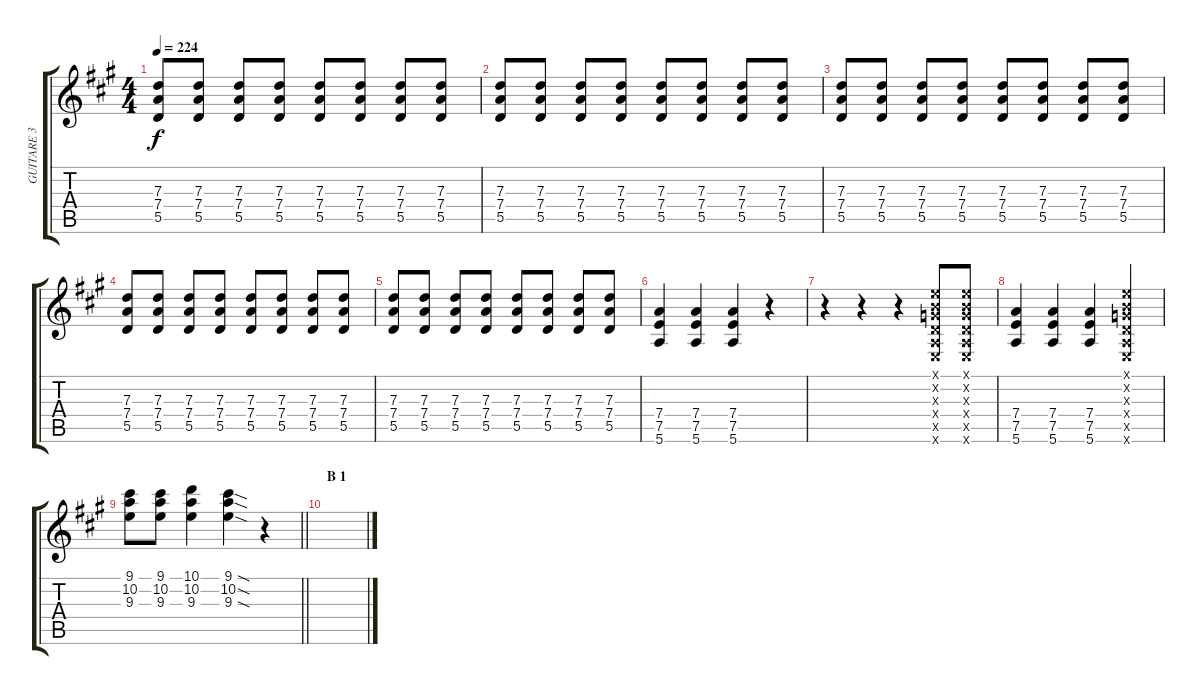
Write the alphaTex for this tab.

\track ("GUITARE 3" "GUITARE 3") {instrument distortionguitar}
\staff {score tabs}
\tuning (E4 B3 G3 D3 A2 E2) {hide}
\ts (4 4)
\tempo 224
\clef g2
\ks a
(7.3 7.4 5.5).8{dy f} (7.3 7.4 5.5).8 (7.3 7.4 5.5).8 (7.3 7.4 5.5).8 (7.3 7.4 5.5).8 (7.3 7.4 5.5).8 (7.3 7.4 5.5).8 (7.3 7.4 5.5).8 |
(7.3 7.4 5.5).8 (7.3 7.4 5.5).8 (7.3 7.4 5.5).8 (7.3 7.4 5.5).8 (7.3 7.4 5.5).8 (7.3 7.4 5.5).8 (7.3 7.4 5.5).8 (7.3 7.4 5.5).8 |
(7.3 7.4 5.5).8 (7.3 7.4 5.5).8 (7.3 7.4 5.5).8 (7.3 7.4 5.5).8 (7.3 7.4 5.5).8 (7.3 7.4 5.5).8 (7.3 7.4 5.5).8 (7.3 7.4 5.5).8 |
(7.3 7.4 5.5).8 (7.3 7.4 5.5).8 (7.3 7.4 5.5).8 (7.3 7.4 5.5).8 (7.3 7.4 5.5).8 (7.3 7.4 5.5).8 (7.3 7.4 5.5).8 (7.3 7.4 5.5).8 |
(7.3 7.4 5.5).8 (7.3 7.4 5.5).8 (7.3 7.4 5.5).8 (7.3 7.4 5.5).8 (7.3 7.4 5.5).8 (7.3 7.4 5.5).8 (7.3 7.4 5.5).8 (7.3 7.4 5.5).8 |
(7.4 7.5 5.6).4 (7.4 7.5 5.6).4 (7.4 7.5 5.6).4 r.4 |
r.4 r.4 r.4 (0.1{x} 0.2{x} 0.3{x} 0.4{x} 0.5{x} 0.6{x}).8 (0.1{x} 0.2{x} 0.3{x} 0.4{x} 0.5{x} 0.6{x}).8 |
(7.4 7.5 5.6).4 (7.4 7.5 5.6).4 (7.4 7.5 5.6).4 (0.1{x} 0.2{x} 0.3{x} 0.4{x} 0.5{x} 0.6{x}).4 |
\barLineRight lightlight
(9.1 10.2 9.3).8 (9.1 10.2 9.3).8 (10.1 10.2 9.3).4 (9.1{sod} 10.2{sod} 9.3{sod}).4 r.4 |
\section ("" "B 1")
